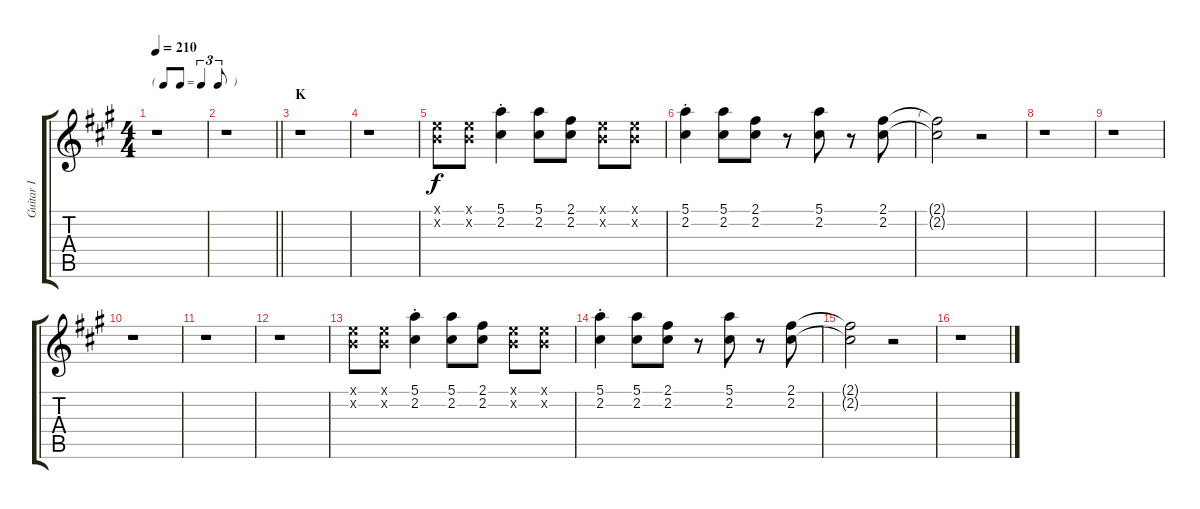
\track ("Guitar I" "Guitar I") {instrument electricguitarjazz}
\staff {score tabs}
\tuning (E4 B3 G3 D3 A2 E2) {hide}
\ts (4 4)
\tf triplet8th
\tempo 210
\clef g2
\ks a
r.1{dy f} |
\barLineRight lightlight
r.1 |
\section ("" "K")
r.1 |
r.1 |
(0.1{x} 0.2{x}).8 (0.1{x} 0.2{x}).8 (5.1{st} 2.2{st}).4 (5.1 2.2).8 (2.1 2.2).8 (0.1{x} 0.2{x}).8 (0.1{x} 0.2{x}).8 |
(5.1{st} 2.2{st}).4 (5.1 2.2).8 (2.1 2.2).8 r.8 (5.1 2.2).8 r.8 (2.1 2.2).8 |
(2.1{t} 2.2{t}).2 r.2 |
r.1 |
r.1 |
r.1 |
r.1 |
r.1 |
(0.1{x} 0.2{x}).8 (0.1{x} 0.2{x}).8 (5.1{st} 2.2{st}).4 (5.1 2.2).8 (2.1 2.2).8 (0.1{x} 0.2{x}).8 (0.1{x} 0.2{x}).8 |
(5.1{st} 2.2{st}).4 (5.1 2.2).8 (2.1 2.2).8 r.8 (5.1 2.2).8 r.8 (2.1 2.2).8 |
(2.1{t} 2.2{t}).2 r.2 |
r.1
